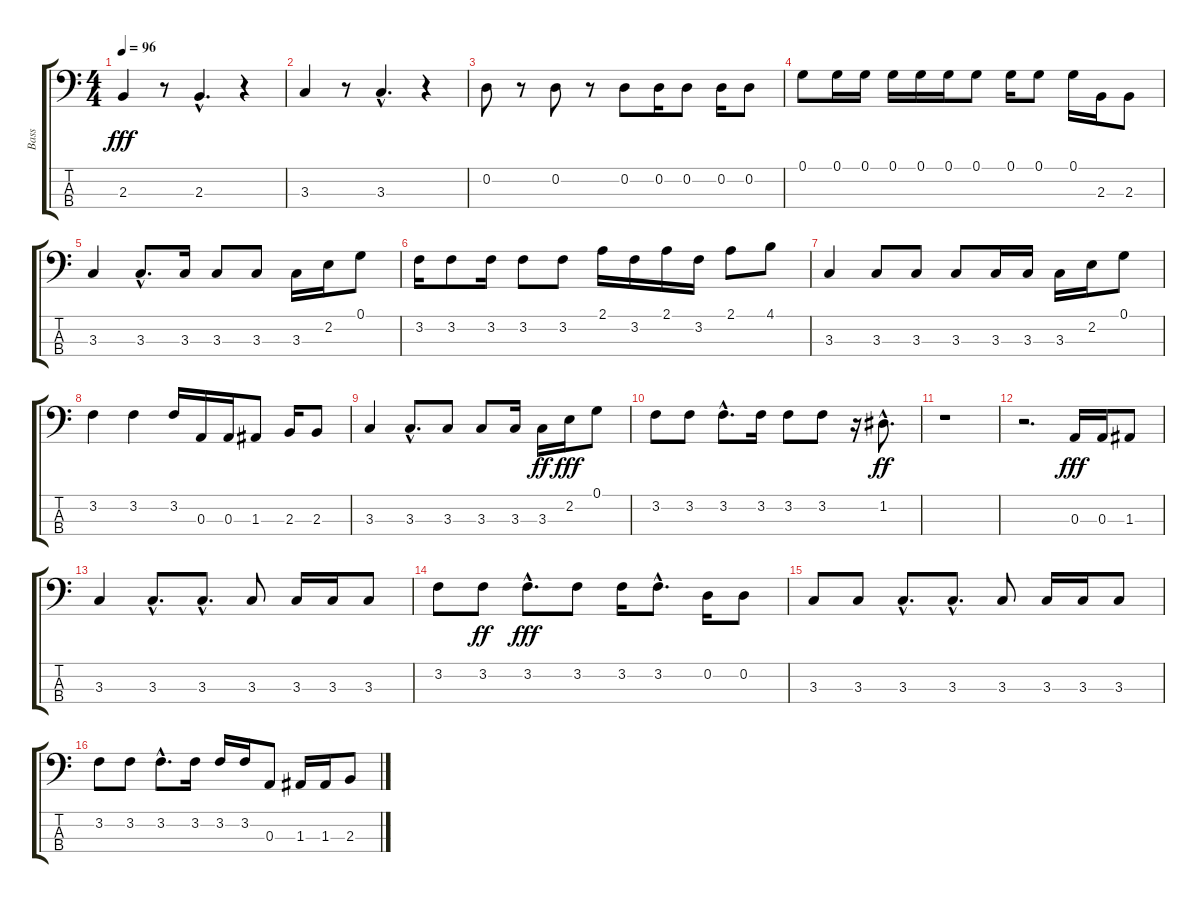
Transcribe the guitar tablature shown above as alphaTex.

\track ("Bass" "Bass") {instrument fretlessbass}
\staff {score tabs}
\tuning (G2 D2 A1 E1) {hide}
\ts (4 4)
\tempo 96
\clef f4
\ks c
2.3.4{dy fff} r.8 2.3{hac}.4{d} r.4 |
3.3.4 r.8 3.3{hac}.4{d} r.4 |
0.2.8 r.8 0.2.8 r.8 0.2.8 0.2.16 0.2.8 0.2.16 0.2.8 |
0.1.8 0.1.16 0.1.16 0.1.16 0.1.16 0.1.16 0.1.8 0.1.16 0.1.8 0.1.16 2.3.16 2.3.8 |
3.3.4 3.3{hac}.8{d} 3.3.16 3.3.8 3.3.8 3.3.16 2.2.16 0.1.8 |
3.2.16 3.2.8 3.2.16 3.2.8 3.2.8 2.1.16 3.2.16 2.1.16 3.2.16 2.1.8 4.1.8 |
3.3.4 3.3.8 3.3.8 3.3.8 3.3.16 3.3.16 3.3.16 2.2.16 0.1.8 |
3.2.4 3.2.4 3.2.16 0.3.16 0.3.16 1.3.8 2.3.16 2.3.8 |
3.3.4 3.3{hac}.8{d} 3.3.8 3.3.8 3.3.16 3.3.16{dy ff} 2.2.16{dy fff} 0.1.8 |
3.2.8 3.2.8 3.2{hac}.8{d} 3.2.16 3.2.8 3.2.8 r.16 1.2{hac}.8{d dy ff} |
r.1 |
r.2{d} 0.3.16{dy fff} 0.3.16 1.3.8 |
3.3.4 3.3{hac}.8{d} 3.3{hac}.8{d} 3.3.8 3.3.16 3.3.16 3.3.8 |
3.2.8 3.2.8{dy ff} 3.2{hac}.8{d dy fff} 3.2.8 3.2.16 3.2{hac}.8{d} 0.2.16 0.2.8 |
3.3.8 3.3.8 3.3{hac}.8{d} 3.3{hac}.8{d} 3.3.8 3.3.16 3.3.16 3.3.8 |
3.2.8 3.2.8 3.2{hac}.8{d} 3.2.16 3.2.16 3.2.16 0.3.8 1.3.16 1.3.16 2.3.8
